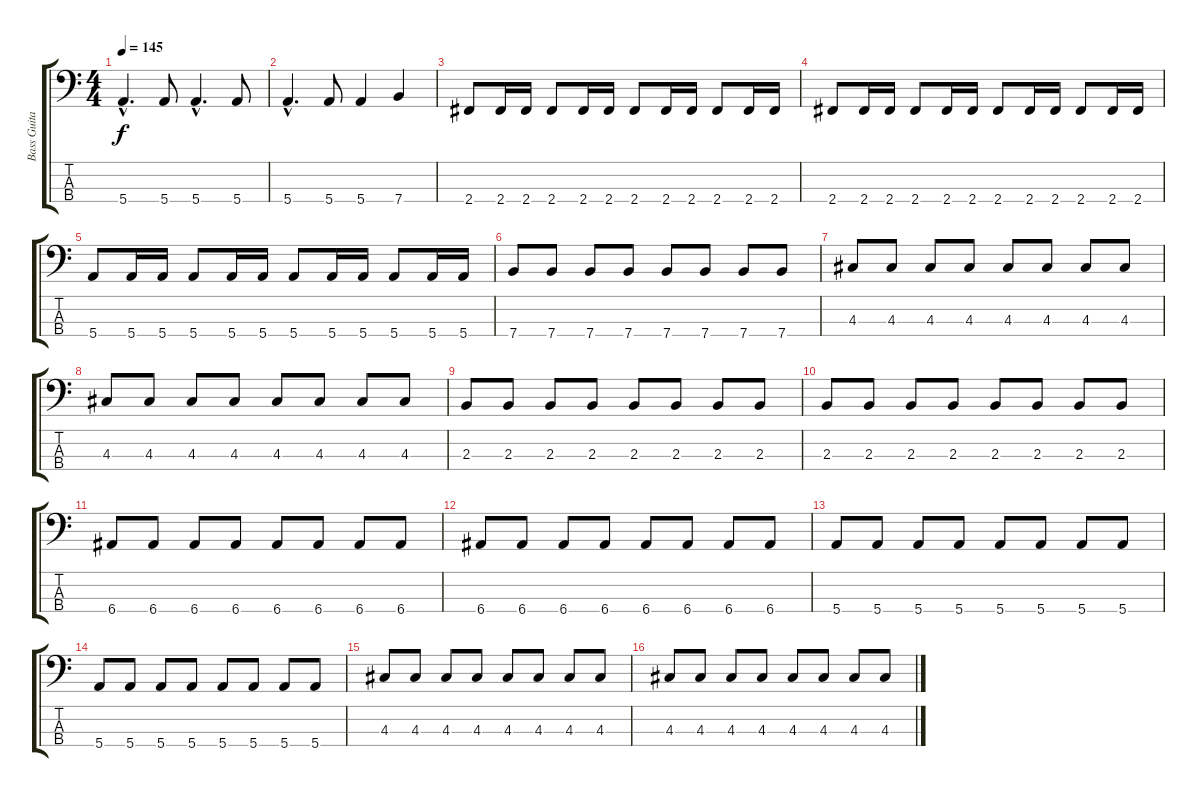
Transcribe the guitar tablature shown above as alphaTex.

\track ("Bass Guitar" "Bass Guita") {instrument electricbasspick}
\staff {score tabs}
\tuning (G2 D2 A1 E1) {hide}
\ts (4 4)
\tempo 145
\clef f4
\ks c
5.4{hac}.4{d dy f} 5.4.8 5.4{hac}.4{d} 5.4.8 |
5.4{hac}.4{d} 5.4.8 5.4.4 7.4.4 |
2.4.8 2.4.16 2.4.16 2.4.8 2.4.16 2.4.16 2.4.8 2.4.16 2.4.16 2.4.8 2.4.16 2.4.16 |
2.4.8 2.4.16 2.4.16 2.4.8 2.4.16 2.4.16 2.4.8 2.4.16 2.4.16 2.4.8 2.4.16 2.4.16 |
5.4.8 5.4.16 5.4.16 5.4.8 5.4.16 5.4.16 5.4.8 5.4.16 5.4.16 5.4.8 5.4.16 5.4.16 |
7.4.8 7.4.8 7.4.8 7.4.8 7.4.8 7.4.8 7.4.8 7.4.8 |
4.3.8 4.3.8 4.3.8 4.3.8 4.3.8 4.3.8 4.3.8 4.3.8 |
4.3.8 4.3.8 4.3.8 4.3.8 4.3.8 4.3.8 4.3.8 4.3.8 |
2.3.8 2.3.8 2.3.8 2.3.8 2.3.8 2.3.8 2.3.8 2.3.8 |
2.3.8 2.3.8 2.3.8 2.3.8 2.3.8 2.3.8 2.3.8 2.3.8 |
6.4.8 6.4.8 6.4.8 6.4.8 6.4.8 6.4.8 6.4.8 6.4.8 |
6.4.8 6.4.8 6.4.8 6.4.8 6.4.8 6.4.8 6.4.8 6.4.8 |
5.4.8 5.4.8 5.4.8 5.4.8 5.4.8 5.4.8 5.4.8 5.4.8 |
5.4.8 5.4.8 5.4.8 5.4.8 5.4.8 5.4.8 5.4.8 5.4.8 |
4.3.8 4.3.8 4.3.8 4.3.8 4.3.8 4.3.8 4.3.8 4.3.8 |
4.3.8 4.3.8 4.3.8 4.3.8 4.3.8 4.3.8 4.3.8 4.3.8
